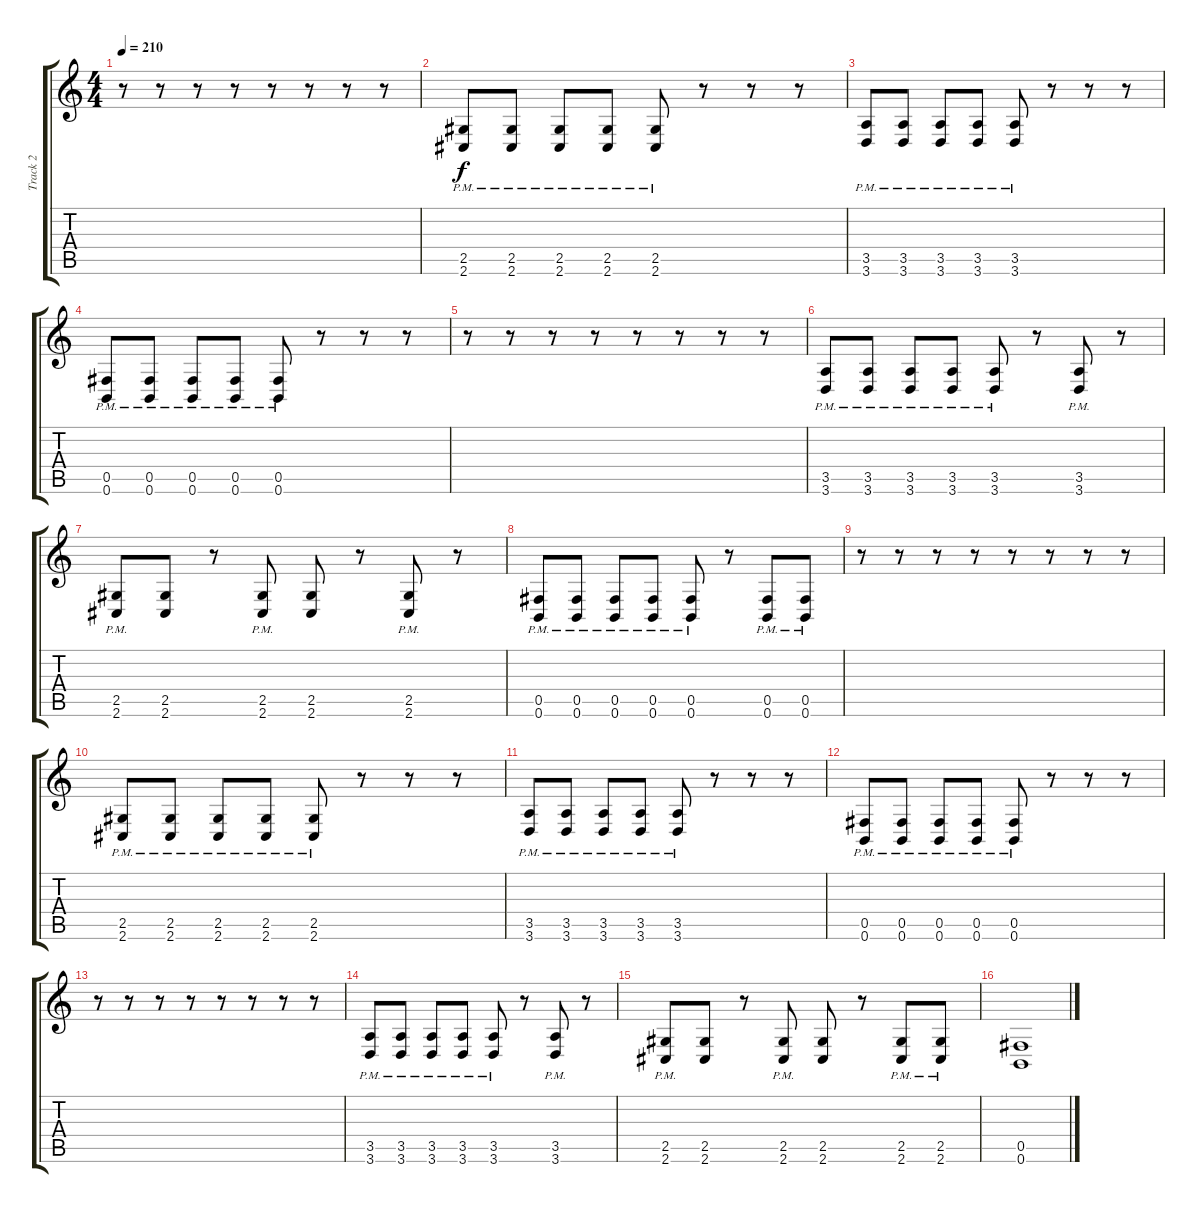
\track ("Track 2" "Track 2") {instrument distortionguitar}
\staff {score tabs}
\tuning (Db4 Ab3 E3 B2 Gb2 B1) {hide}
\ts (4 4)
\tempo 210
\clef g2
\ks c
r.8{dy f} r.8 r.8 r.8 r.8 r.8 r.8 r.8 |
(2.5{pm} 2.6{pm}).8 (2.5{pm} 2.6{pm}).8 (2.5{pm} 2.6{pm}).8 (2.5{pm} 2.6{pm}).8 (2.5{pm} 2.6{pm}).8 r.8 r.8 r.8 |
(3.5{pm} 3.6{pm}).8 (3.5{pm} 3.6{pm}).8 (3.5{pm} 3.6{pm}).8 (3.5{pm} 3.6{pm}).8 (3.5{pm} 3.6{pm}).8 r.8 r.8 r.8 |
(0.5{pm} 0.6{pm}).8 (0.5{pm} 0.6{pm}).8 (0.5{pm} 0.6{pm}).8 (0.5{pm} 0.6{pm}).8 (0.5{pm} 0.6{pm}).8 r.8 r.8 r.8 |
r.8 r.8 r.8 r.8 r.8 r.8 r.8 r.8 |
(3.5{pm} 3.6{pm}).8 (3.5{pm} 3.6{pm}).8 (3.5{pm} 3.6{pm}).8 (3.5{pm} 3.6{pm}).8 (3.5{pm} 3.6{pm}).8 r.8 (3.5{pm} 3.6{pm}).8 r.8 |
(2.5{pm} 2.6{pm}).8 (2.5 2.6).8 r.8 (2.5{pm} 2.6{pm}).8 (2.5 2.6).8 r.8 (2.5{pm} 2.6{pm}).8 r.8 |
(0.5{pm} 0.6{pm}).8 (0.5{pm} 0.6{pm}).8 (0.5{pm} 0.6{pm}).8 (0.5{pm} 0.6{pm}).8 (0.5{pm} 0.6{pm}).8 r.8 (0.5{pm} 0.6{pm}).8 (0.5{pm} 0.6{pm}).8 |
r.8 r.8 r.8 r.8 r.8 r.8 r.8 r.8 |
(2.5{pm} 2.6{pm}).8 (2.5{pm} 2.6{pm}).8 (2.5{pm} 2.6{pm}).8 (2.5{pm} 2.6{pm}).8 (2.5{pm} 2.6{pm}).8 r.8 r.8 r.8 |
(3.5{pm} 3.6{pm}).8 (3.5{pm} 3.6{pm}).8 (3.5{pm} 3.6{pm}).8 (3.5{pm} 3.6{pm}).8 (3.5{pm} 3.6{pm}).8 r.8 r.8 r.8 |
(0.5{pm} 0.6{pm}).8 (0.5{pm} 0.6{pm}).8 (0.5{pm} 0.6{pm}).8 (0.5{pm} 0.6{pm}).8 (0.5{pm} 0.6{pm}).8 r.8 r.8 r.8 |
r.8 r.8 r.8 r.8 r.8 r.8 r.8 r.8 |
(3.5{pm} 3.6{pm}).8 (3.5{pm} 3.6{pm}).8 (3.5{pm} 3.6{pm}).8 (3.5{pm} 3.6{pm}).8 (3.5{pm} 3.6{pm}).8 r.8 (3.5{pm} 3.6{pm}).8 r.8 |
(2.5{pm} 2.6{pm}).8 (2.5 2.6).8 r.8 (2.5{pm} 2.6{pm}).8 (2.5 2.6).8 r.8 (2.5{pm} 2.6{pm}).8 (2.5{pm} 2.6{pm}).8 |
(0.5 0.6).1
